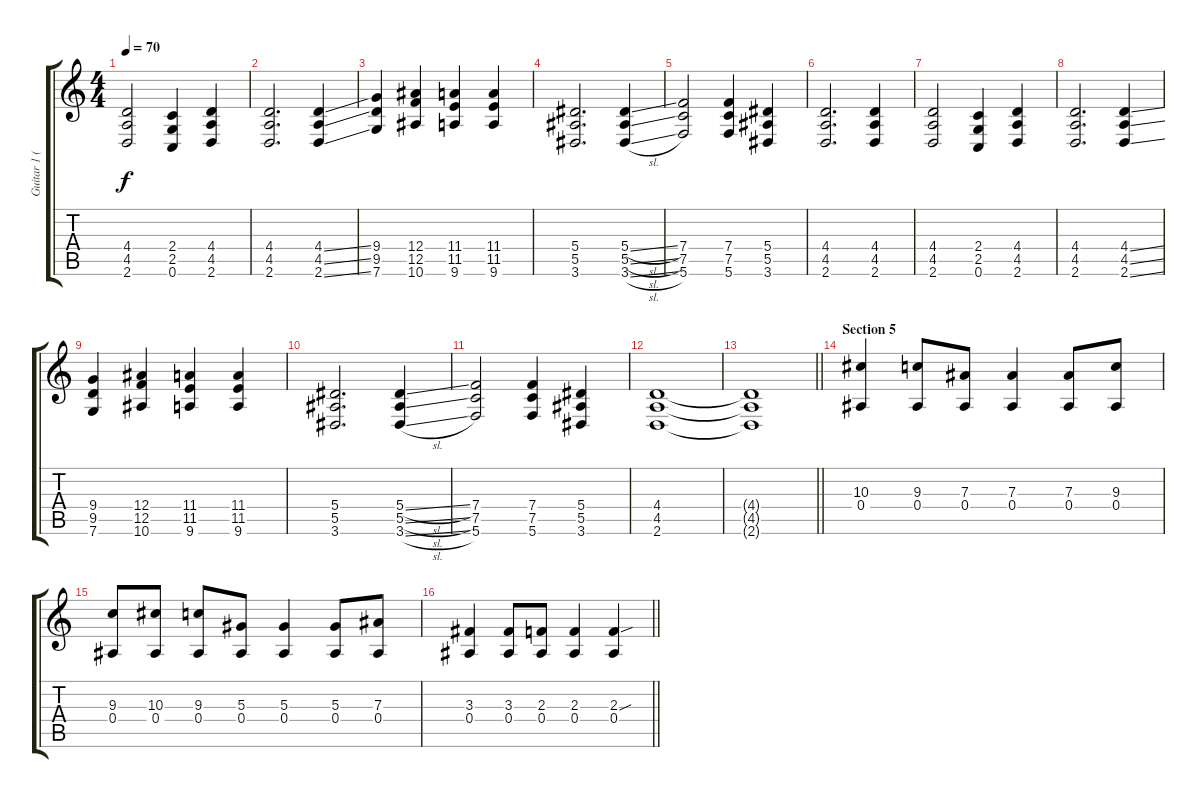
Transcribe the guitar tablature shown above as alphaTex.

\track ("Guitar 1 (Distortion)" "Guitar 1 (") {instrument distortionguitar}
\staff {score tabs}
\tuning (C4 G3 Eb3 Bb2 F2 C2) {hide}
\ts (4 4)
\tempo 70
\clef g2
\ks c
(4.4 4.5 2.6).2{dy f} (2.4 2.5 0.6).4 (4.4 4.5 2.6).4 |
(4.4 4.5 2.6).2{d} (4.4{ss} 4.5{ss} 2.6{ss}).4 |
(9.4 9.5 7.6).4 (12.4 12.5 10.6).4 (11.4 11.5 9.6).4 (11.4 11.5 9.6).4 |
(5.4 5.5 3.6).2{d} (5.4{sl} 5.5{sl} 3.6{sl}).4 |
(7.4 7.5 5.6).2 (7.4 7.5 5.6).4 (5.4 5.5 3.6).4 |
(4.4 4.5 2.6).2{d} (4.4 4.5 2.6).4 |
(4.4 4.5 2.6).2 (2.4 2.5 0.6).4 (4.4 4.5 2.6).4 |
(4.4 4.5 2.6).2{d} (4.4{ss} 4.5{ss} 2.6{ss}).4 |
(9.4 9.5 7.6).4 (12.4 12.5 10.6).4 (11.4 11.5 9.6).4 (11.4 11.5 9.6).4 |
(5.4 5.5 3.6).2{d} (5.4{sl} 5.5{sl} 3.6{sl}).4 |
(7.4 7.5 5.6).2 (7.4 7.5 5.6).4 (5.4 5.5 3.6).4 |
(4.4 4.5 2.6).1 |
\barLineRight lightlight
(4.4{t} 4.5{t} 2.6{t}).1 |
\section ("" "Section 5")
(10.3 0.4).4 (9.3 0.4).8 (7.3 0.4).8 (7.3 0.4).4 (7.3 0.4).8 (9.3 0.4).8 |
(9.3 0.4).8 (10.3 0.4).8 (9.3 0.4).8 (5.3 0.4).8 (5.3 0.4).4 (5.3 0.4).8 (7.3 0.4).8 |
\barLineRight lightlight
(3.3 0.4).4 (3.3 0.4).8 (2.3 0.4).8 (2.3 0.4).4 (2.3{sou} 0.4).4
